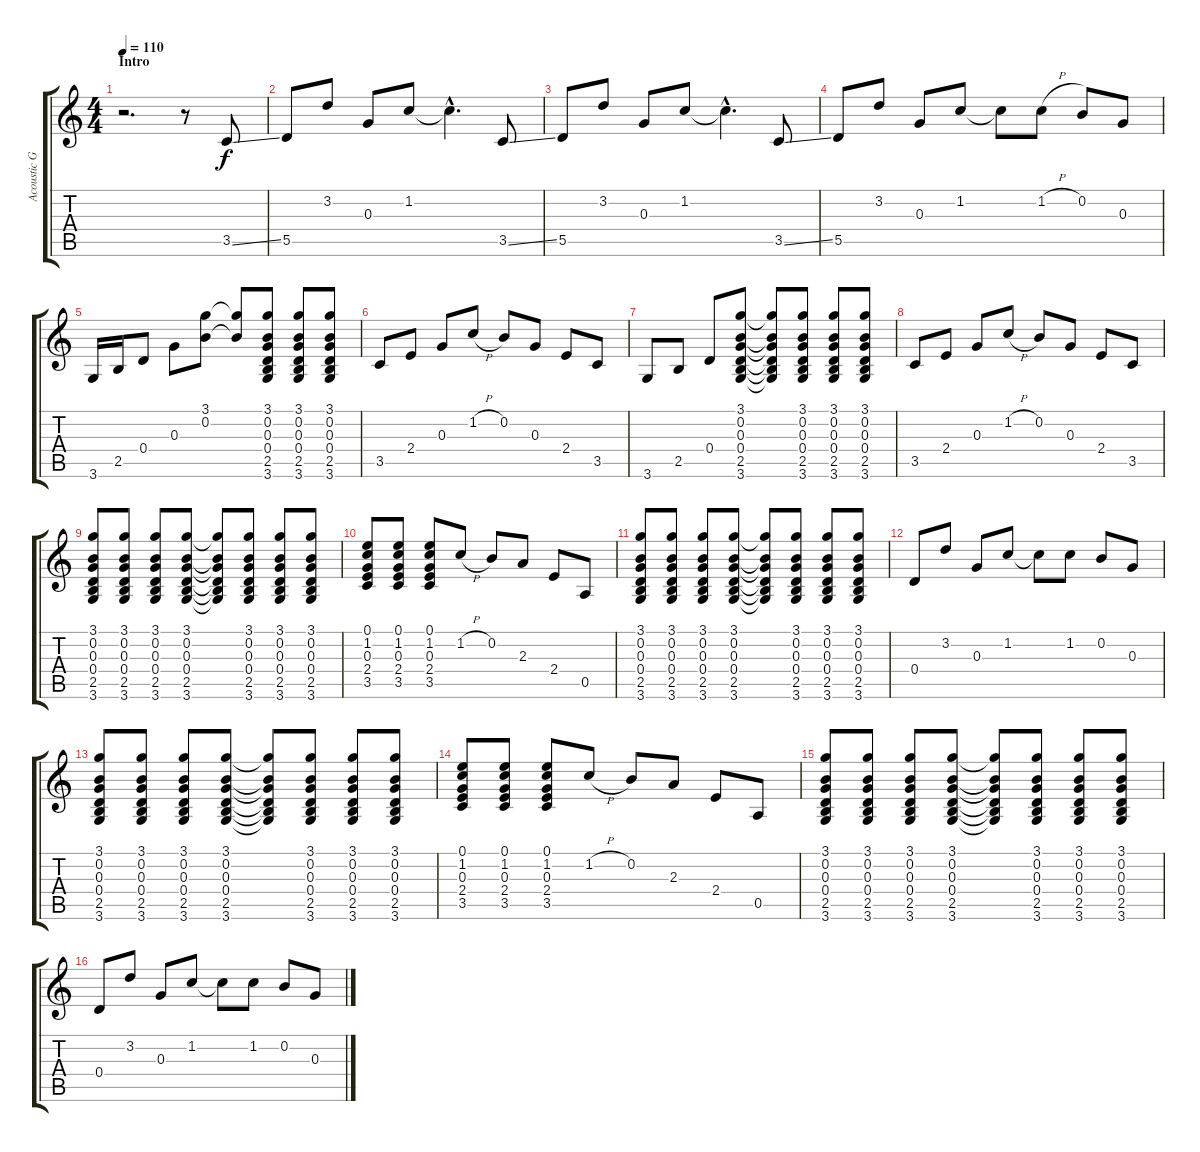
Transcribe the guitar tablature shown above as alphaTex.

\track ("Acoustic Guitar - Mick Cripps" "Acoustic G") {instrument acousticguitarsteel}
\staff {score tabs}
\tuning (E4 B3 G3 D3 A2 E2) {hide}
\ts (4 4)
\section ("" "Intro")
\tempo 110
\clef g2
\ks c
r.2{d dy f instrument acousticguitarsteel} r.8 3.5{ss}.8 |
5.5.8 3.2.8 0.3.8 1.2.8 1.2{hac t}.4{d} 3.5{ss}.8 |
5.5.8 3.2.8 0.3.8 1.2.8 1.2{hac t}.4{d} 3.5{ss}.8 |
5.5.8 3.2.8 0.3.8 1.2.8 1.2{t}.8 1.2{h}.8 0.2.8 0.3.8 |
3.6.16 2.5.16 0.4.8 0.3.8 (3.1 0.2).8 (3.1{t} 0.2{t}).8 (3.1 0.2 0.3 0.4 2.5 3.6).8 (3.1 0.2 0.3 0.4 2.5 3.6).8 (3.1 0.2 0.3 0.4 2.5 3.6).8 |
3.5.8 2.4.8 0.3.8 1.2{h}.8 0.2.8 0.3.8 2.4.8 3.5.8 |
3.6.8 2.5.8 0.4.8 (3.1 0.2 0.3 0.4 2.5 3.6).8 (3.1{t} 0.2{t} 0.3{t} 0.4{t} 2.5{t} 3.6{t}).8 (3.1 0.2 0.3 0.4 2.5 3.6).8 (3.1 0.2 0.3 0.4 2.5 3.6).8 (3.1 0.2 0.3 0.4 2.5 3.6).8 |
3.5.8 2.4.8 0.3.8 1.2{h}.8 0.2.8 0.3.8 2.4.8 3.5.8 |
(3.1 0.2 0.3 0.4 2.5 3.6).8 (3.1 0.2 0.3 0.4 2.5 3.6).8 (3.1 0.2 0.3 0.4 2.5 3.6).8 (3.1 0.2 0.3 0.4 2.5 3.6).8 (3.1{t} 0.2{t} 0.3{t} 0.4{t} 2.5{t} 3.6{t}).8 (3.1 0.2 0.3 0.4 2.5 3.6).8 (3.1 0.2 0.3 0.4 2.5 3.6).8 (3.1 0.2 0.3 0.4 2.5 3.6).8 |
(0.1 1.2 0.3 2.4 3.5).8 (0.1 1.2 0.3 2.4 3.5).8 (0.1 1.2 0.3 2.4 3.5).8 1.2{h}.8 0.2.8 2.3.8 2.4.8 0.5.8 |
(3.1 0.2 0.3 0.4 2.5 3.6).8 (3.1 0.2 0.3 0.4 2.5 3.6).8 (3.1 0.2 0.3 0.4 2.5 3.6).8 (3.1 0.2 0.3 0.4 2.5 3.6).8 (3.1{t} 0.2{t} 0.3{t} 0.4{t} 2.5{t} 3.6{t}).8 (3.1 0.2 0.3 0.4 2.5 3.6).8 (3.1 0.2 0.3 0.4 2.5 3.6).8 (3.1 0.2 0.3 0.4 2.5 3.6).8 |
0.4.8 3.2.8 0.3.8 1.2.8 1.2{t}.8 1.2.8 0.2.8 0.3.8 |
(3.1 0.2 0.3 0.4 2.5 3.6).8 (3.1 0.2 0.3 0.4 2.5 3.6).8 (3.1 0.2 0.3 0.4 2.5 3.6).8 (3.1 0.2 0.3 0.4 2.5 3.6).8 (3.1{t} 0.2{t} 0.3{t} 0.4{t} 2.5{t} 3.6{t}).8 (3.1 0.2 0.3 0.4 2.5 3.6).8 (3.1 0.2 0.3 0.4 2.5 3.6).8 (3.1 0.2 0.3 0.4 2.5 3.6).8 |
(0.1 1.2 0.3 2.4 3.5).8 (0.1 1.2 0.3 2.4 3.5).8 (0.1 1.2 0.3 2.4 3.5).8 1.2{h}.8 0.2.8 2.3.8 2.4.8 0.5.8 |
(3.1 0.2 0.3 0.4 2.5 3.6).8 (3.1 0.2 0.3 0.4 2.5 3.6).8 (3.1 0.2 0.3 0.4 2.5 3.6).8 (3.1 0.2 0.3 0.4 2.5 3.6).8 (3.1{t} 0.2{t} 0.3{t} 0.4{t} 2.5{t} 3.6{t}).8 (3.1 0.2 0.3 0.4 2.5 3.6).8 (3.1 0.2 0.3 0.4 2.5 3.6).8 (3.1 0.2 0.3 0.4 2.5 3.6).8 |
0.4.8 3.2.8 0.3.8 1.2.8 1.2{t}.8 1.2.8 0.2.8 0.3.8
